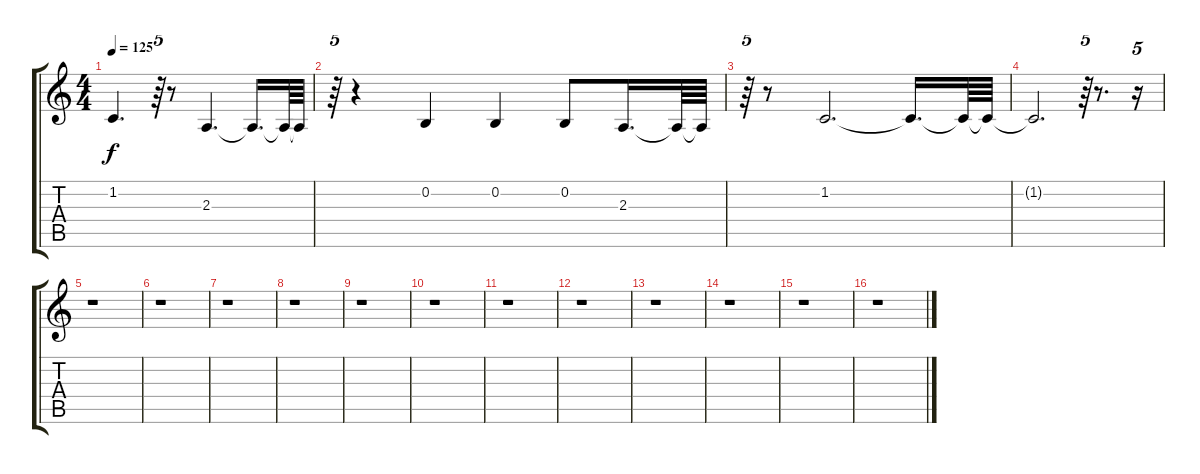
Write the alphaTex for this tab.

\track "" {instrument englishhorn}
\staff {score tabs}
\tuning (E4 B3 G3 D3 A2 E2) {hide}
\ts (4 4)
\tempo 125
\clef g2
\ks c
1.2{t}.4{d dy f} r.64{tu (5 4)} r.8 2.3.4{d} 2.3{t}.16{d} 2.3{t}.64 2.3{t}.64 |
r.64{tu (5 4)} r.4 0.2.4 0.2.4 0.2.8 2.3.16{d} 2.3{t}.64 2.3{t}.64 |
r.64{tu (5 4)} r.8 1.2.2{d} 1.2{t}.16{d} 1.2{t}.64 1.2{t}.64 |
1.2{t}.2{d} r.64{tu (5 4)} r.8{d} r.16{tu (5 4)} |
r.1 |
r.1 |
r.1 |
r.1 |
r.1 |
r.1 |
r.1 |
r.1 |
r.1 |
r.1 |
r.1 |
r.1
